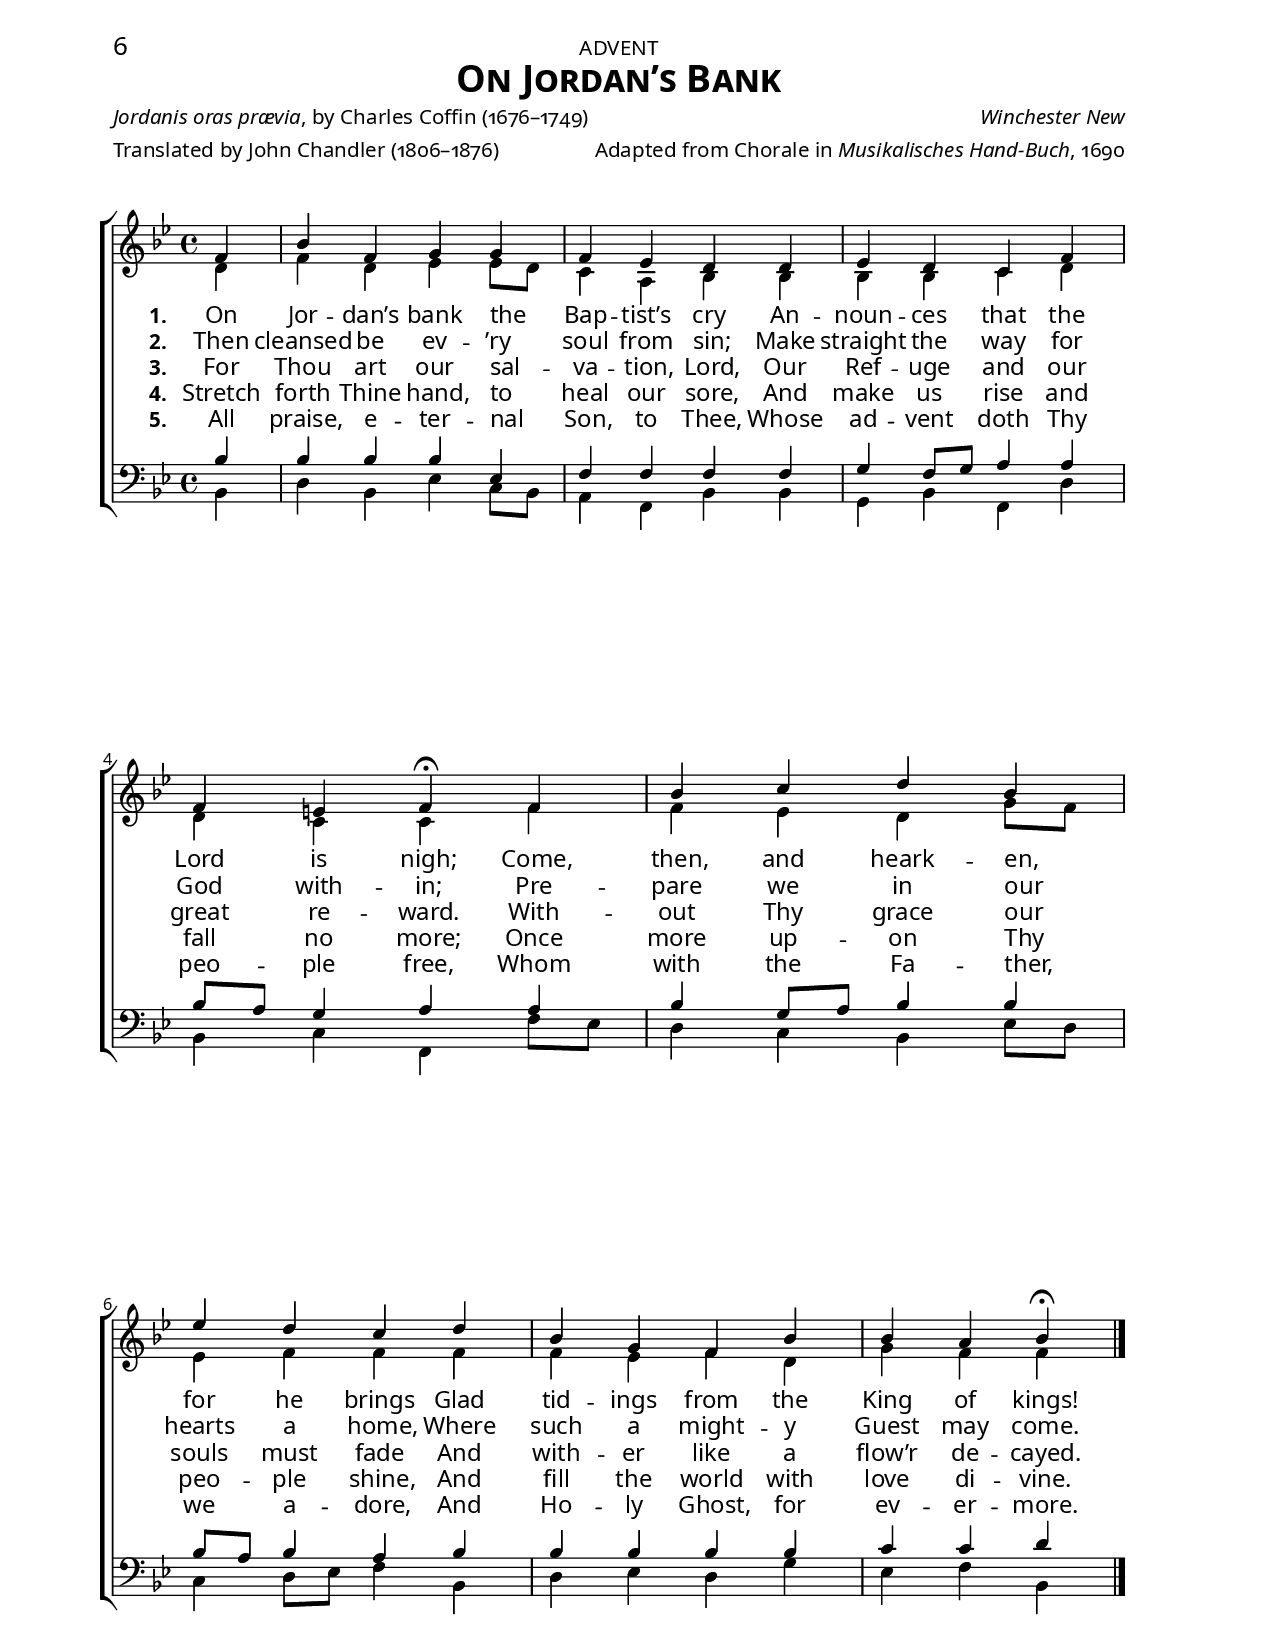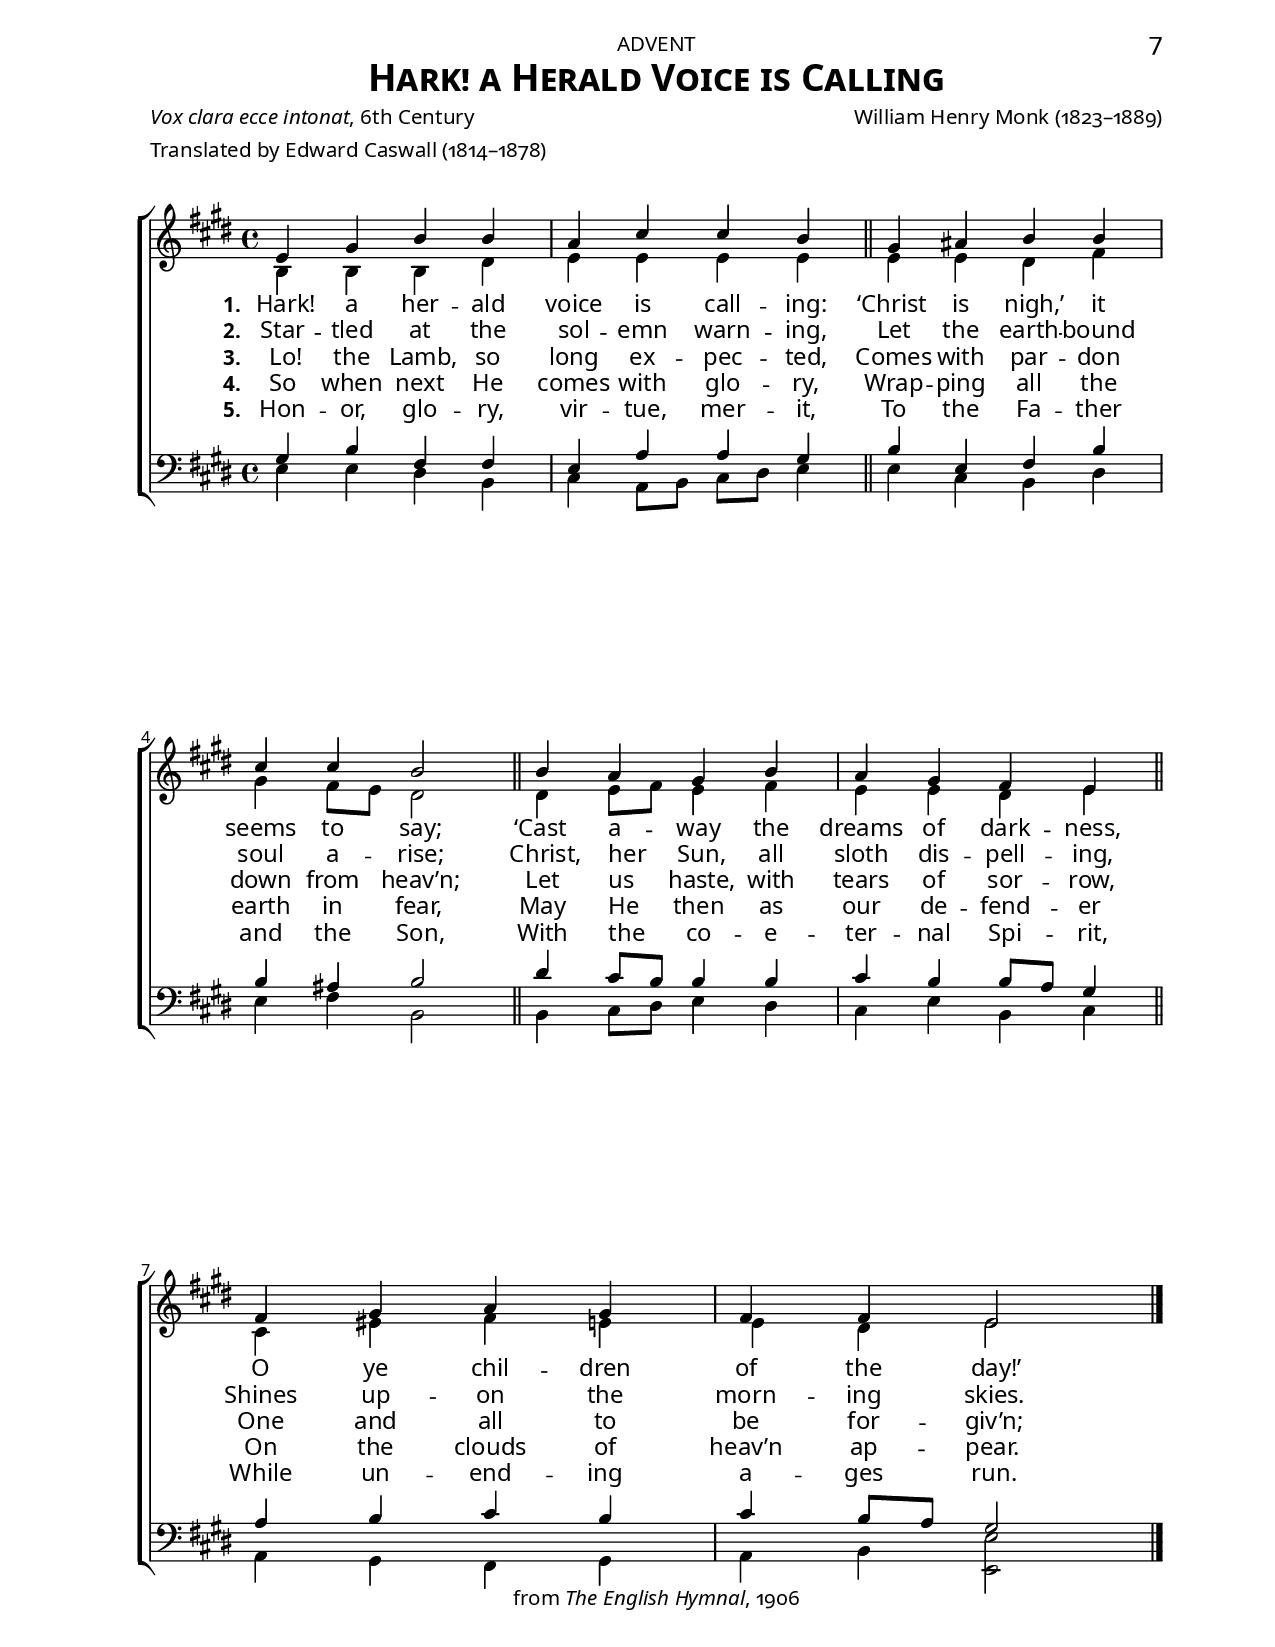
\version "2.14.2"
\include "util.ly"
\header {
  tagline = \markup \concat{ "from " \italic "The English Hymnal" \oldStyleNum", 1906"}
}
\paper {
  print-all-headers = ##t
  paper-height = 11\in
  paper-width = 8.5\in
  indent = 0\in
  %system-system-spacing = #'((basic-distance . 10) (padding . 0))
  score-markup-spacing =
    #'((basic-distance . 0)
       (minimum-distance . 0)
       (padding . 0)
       (stretchability . 50))
  system-system-spacing =
    #'((basic-distance . 0)
       (minimum-distance . 0)
       (padding . -5)
       (stretchability . 70))
  last-bottom-spacing =
    #'((basic-distance . 0)
       (minimum-distance . 0)
       (padding . -0.5)
       (stretchability . 0))
  ragged-last-bottom = ##f
  ragged-bottom = ##f
  two-sided = ##t
  inner-margin = 1\in
  outer-margin = 0.75\in
  top-margin = 0.26\in
  bottom-margin = 0.25\in
  first-page-number = #006
  print-first-page-number = ##t
  headerLine = \markup{\override #'(font-name . "Garamond Premier Pro") \smallCaps advent}
  oddHeaderMarkup = \markup\fill-line{
     \override #'(font-name . "Garamond Premier Pro")\abs-fontsize #12.5
     \combine 
        \fill-line{"" \on-the-fly #print-page-number-check-first
        \oldStylePageNum""
        }
        \fill-line{\headerLine}
  }
  evenHeaderMarkup = \markup {
     \override #'(font-name . "Garamond Premier Pro")\abs-fontsize #12.5
     \combine
        \on-the-fly #print-page-number-check-first
        \oldStylePageNum""
        \fill-line{\headerLine}
  }
}
#(set-global-staff-size 18) \paper{ #(define fonts (make-pango-font-tree "Garamond Premier Pro" "Garamond Premier Pro" "Garamond Premier Pro" (/ 18 20))) }
global = {
  \key bes \major
  \time 4/4
  \autoBeamOff
}

sopMusic = \relative c' {
  %\tempo 4 = 56
  \partial 4 f4 |
  bes f g g |
  f ees d d |
  ees d c f |
  
  f e f\fermata \bar"" f |
  bes c d bes |
  ees d c d |
  
  bes g f bes |
  bes a bes\fermata \bar "|."
}
sopWords = \lyricmode {
  
}

altoMusic = \relative c' {
  d4 |
  f d ees ees8[ d] |
  c4 a bes bes |
  bes bes c d |
  
  d c c f |
  f ees d g8[ f] |
  ees4 f f f |
  
  f ees f d |
  g f f \bar "|."
}
altoWords = \lyricmode {
  \dropLyricsV
  \set stanza = #"1. "
  On Jor -- dan’s bank the Bap -- tist’s cry
  An -- noun -- ces that the Lord is nigh;
  Come, then, and heark -- en, for he brings
  Glad tid -- ings from the King of kings!
}
altoWordsII = \lyricmode {
  \dropLyricsV
%\markup\italic
  \set stanza = #"2. "
  Then cleansed be ev -- ’ry soul from sin;
  Make straight the way for God with -- in;
  Pre -- pare we in our hearts a home,
  Where such a might -- y Guest may come.
}
altoWordsIII = \lyricmode {
  \dropLyricsV
  \set stanza = #"3. "
  For Thou art our sal -- va -- tion, Lord,
  Our Ref -- uge and our great re -- ward.
  With -- out Thy grace our souls must fade
  And with -- er like a flow’r de -- cayed.
}
altoWordsIV = \lyricmode {
  \dropLyricsV
  \set stanza = #"4. "
  Stretch forth Thine hand, to heal our sore,
  And make us rise and fall no more;
  Once more up -- on Thy peo -- ple shine,
  And fill the world with love di -- vine.
}
altoWordsV = \lyricmode {
  \dropLyricsV
  \set stanza = #"5. "
  All praise, e -- ter -- nal Son, to Thee,
  Whose ad -- vent doth Thy peo -- ple free,
  Whom with the Fa -- ther, we a -- dore,
  And Ho -- ly Ghost, for ev -- er -- more.
}
altoWordsVI = \lyricmode {
  \set stanza = #"6. "
  \set ignoreMelismata = ##t
}
tenorMusic = \relative c' {
  bes4 |
  bes bes bes ees, |
  f f f f |
  g f8[ g] a4 a |
  
  bes8[ a] g4 a a |
  bes g8[ a] bes4 bes |
  bes8[ a] bes4 a bes |
  
  bes bes bes bes |
  c c d \bar "|."
}
tenorWords = \lyricmode {

}

bassMusic = \relative c {
  bes4 |
  d bes ees c8[ bes] |
  a4 f bes bes |
  g bes f d' |
  
  bes c f, f'8[ ees] |
  d4 c bes ees8[ d] |
  c4 d8[ ees] f4 bes, |
  
  d ees d g |
  ees f bes, \bar "|."
}
bassWords = \lyricmode {

}

pianoRH = \relative c' {
  
}
pianoLH = \relative c' {
  
}

\score {
  <<
   \new ChoirStaff <<
    \new Staff = women <<
      \new Voice = "sopranos" { \voiceOne << \global \sopMusic >> }
      \new Voice = "altos" { \voiceTwo << \global \altoMusic >> }
    >>
    \new Lyrics \with { alignAboveContext = #"women" \override VerticalAxisGroup #'nonstaff-relatedstaff-spacing = #'((basic-distance . 1))} \lyricsto "sopranos" \sopWords
    \new Lyrics = "altosVI"  \with { alignBelowContext = #"women" \override VerticalAxisGroup #'nonstaff-relatedstaff-spacing = #'((basic-distance . 1))} \lyricsto "altos" \altoWordsVI
    \new Lyrics = "altosV"  \with { alignBelowContext = #"women" \override VerticalAxisGroup #'nonstaff-relatedstaff-spacing = #'((basic-distance . 1))} \lyricsto "altos" \altoWordsV
    \new Lyrics = "altosIV"  \with { alignBelowContext = #"women" \override VerticalAxisGroup #'nonstaff-relatedstaff-spacing = #'((basic-distance . 1))} \lyricsto "altos" \altoWordsIV
    \new Lyrics = "altosIII"  \with { alignBelowContext = #"women" \override VerticalAxisGroup #'nonstaff-relatedstaff-spacing = #'((basic-distance . 1))} \lyricsto "altos" \altoWordsIII
    \new Lyrics = "altosII"  \with { alignBelowContext = #"women" \override VerticalAxisGroup #'nonstaff-relatedstaff-spacing = #'((basic-distance . 1))} \lyricsto "altos" \altoWordsII
    \new Lyrics = "altos"  \with { alignBelowContext = #"women" \override VerticalAxisGroup #'nonstaff-relatedstaff-spacing = #'((basic-distance . 1))} \lyricsto "altos" \altoWords
   \new Staff = men <<
      \clef bass
      \new Voice = "tenors" { \voiceOne << \global \tenorMusic >> }
      \new Voice = "basses" { \voiceTwo << \global \bassMusic >> }
    >>
    \new Lyrics \with { alignAboveContext = #"men" \override VerticalAxisGroup #'nonstaff-relatedstaff-spacing = #'((basic-distance . 1)) } \lyricsto "tenors" \tenorWords
    \new Lyrics \with { alignBelowContext = #"men" \override VerticalAxisGroup #'nonstaff-relatedstaff-spacing = #'((basic-distance . 1)) } \lyricsto "basses" \bassWords
  >>
%    \new PianoStaff << \new Staff { \new Voice { \pianoRH } } \new Staff { \clef "bass" \pianoLH } >>
  >>
  \layout {
  \context {
    \Lyrics
    \override LyricText #'font-size = #1.3
  }
    \context {
      \Score
      %\override SpacingSpanner #'base-shortest-duration = #(ly:make-moment 1 8)
      %\override SpacingSpanner #'common-shortest-duration = #(ly:make-moment 1 4)
    }
    \context {
      % Remove all empty staves
      % \Staff \RemoveEmptyStaves \override VerticalAxisGroup #'remove-first = ##t
    }
    \context {
      \Lyrics
      \override LyricText #'X-offset = #center-on-word
    }
  }
  \header {
    title = \markup{\override #'(font-name . "Garamond Premier Pro Semibold"){ \abs-fontsize #18 \smallCapsOldStyle"On Jordan’s Bank"}}
    poet = \markup\concat{\italic"Jordanis oras prævia" \oldStyleNum", by Charles Coffin (1676–1749)"}
    meter = \markup\oldStyleNum"Translated by John Chandler (1806–1876)"
    composer = \markup\italic"Winchester New"
    arranger = \markup\concat{"Adapted from Chorale in " \italic"Musikalisches Hand-Buch" \oldStyleNum", 1690"}
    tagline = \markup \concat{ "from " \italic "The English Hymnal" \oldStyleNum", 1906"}
  }
}







global = {
  \key e \major
  \time 4/4
  \autoBeamOff
  \override DynamicLineSpanner #'staff-padding = #0.0
  \override DynamicLineSpanner #'Y-extent = #'(-1 . 1)
}

sopMusic = \relative c' {
  %\tempo 4 = 66
  e4 gis b b |
  a cis cis b \bar "||"
  gis ais b b |
  cis cis b2 \bar "||"
  
  b4 a gis b |
  a gis fis e \bar "||"
  fis gis a gis |
  fis fis e2 \bar "|."
}
sopWords = \lyricmode {
  
}

altoMusic = \relative c' {
  b4 b b dis |
  e e e e |
  e e dis fis |
  gis fis8[ e] dis2 |
  
  dis4 e8[ fis] e4 fis |
  e e dis e |
  cis eis fis e |
  e dis e2 \bar "|."
}
altoWords = \lyricmode {
  \dropLyricsV
  \set stanza = #"1. "
  Hark! a her -- ald voice is call -- ing:
  ‘Christ is nigh,’ it seems to say;
  \set associatedVoice = "altos"
  ‘Cast a -- way the dreams of dark -- ness,
  \unset associatedVoice
  O ye chil -- dren of the day!’
}
altoWordsII = \lyricmode {
  \dropLyricsV
%\markup\italic
  \set stanza = #"2. "
  Star -- tled at the sol -- emn warn -- ing,
  Let the earth -- bound soul a -- rise;
  \set associatedVoice = "altos"
  Christ, her Sun, all sloth dis -- pell -- ing,
  \unset associatedVoice
  Shines up -- on the morn -- ing skies.
}
altoWordsIII = \lyricmode {
  \dropLyricsV
  \set stanza = #"3. "
  Lo! the Lamb, so long ex -- pec -- ted,
  Comes with par -- don down from heav’n;
  \set associatedVoice = "altos"
  Let us haste, with tears of sor -- row,
  \unset associatedVoice
  One and all to be for -- giv’n;
}
altoWordsIV = \lyricmode {
  \dropLyricsV
  \set stanza = #"4. "
  So when next He comes with glo -- ry,
  Wrap -- ping all the earth in fear,
  \set associatedVoice = "altos"
  May He then as our de -- fend -- er
  \unset associatedVoice
  On the clouds of heav’n ap -- pear.
}
altoWordsV = \lyricmode {
  \dropLyricsV
  \set stanza = #"5. "
  Hon -- or, glo -- ry, vir -- tue, mer -- it,
  To the Fa -- ther and the Son,
  \set associatedVoice = "altos"
  With the co -- e -- ter -- nal Spi -- rit,
  \unset associatedVoice
  While un -- end -- ing a -- ges run.
}
altoWordsVI = \lyricmode {
  \set stanza = #"6. "
  \set ignoreMelismata = ##t
}
tenorMusic = \relative c' {
  gis4 b fis fis |
  e a a gis |
  b e, fis b |
  b ais b2 |
  
  dis4 cis8[ b] b4 b |
  cis b b8[ a] gis4 |
  a b cis b |
  cis b8[ a] gis2 \bar "|."
}
tenorWords = \lyricmode {

}

bassMusic = \relative c {
  e4 e dis b |
  cis a8[ b] cis[ dis] e4 |
  e cis b dis |
  e fis b,2 |
  
  b4 cis8[ dis] e4 dis |
  cis e b cis |
  a gis fis gis |
  a b <e e,>2 \bar "|."
}
bassWords = \lyricmode {

}

pianoRH = \relative c' {
  
}
pianoLH = \relative c' {
  
}

\score {
  <<
   \new ChoirStaff <<
    \new Staff = women <<
      \new Voice = "sopranos" { \voiceOne << \global \sopMusic >> }
      \new Voice = "altos" { \voiceTwo << \global \altoMusic >> }
    >>
    \new Lyrics \with { alignAboveContext = #"women" \override VerticalAxisGroup #'nonstaff-relatedstaff-spacing = #'((basic-distance . 1))} \lyricsto "sopranos" \sopWords
   \new Staff = men <<
      \clef bass
      \new Voice = "tenors" { \voiceOne << \global \tenorMusic >> }
      \new Voice = "basses" { \voiceTwo << \global \bassMusic >> }
    >>
    \new Lyrics = "altosVI"  \with { alignBelowContext = #"women" \override VerticalAxisGroup #'nonstaff-relatedstaff-spacing = #'((basic-distance . 1))} \lyricsto "sopranos" \altoWordsVI
    \new Lyrics = "altosV"  \with { alignBelowContext = #"women" \override VerticalAxisGroup #'nonstaff-relatedstaff-spacing = #'((basic-distance . 1))} \lyricsto "sopranos" \altoWordsV
    \new Lyrics = "altosIV"  \with { alignBelowContext = #"women" \override VerticalAxisGroup #'nonstaff-relatedstaff-spacing = #'((basic-distance . 1))} \lyricsto "sopranos" \altoWordsIV
    \new Lyrics = "altosIII"  \with { alignBelowContext = #"women" \override VerticalAxisGroup #'nonstaff-relatedstaff-spacing = #'((basic-distance . 1))} \lyricsto "sopranos" \altoWordsIII
    \new Lyrics = "altosII"  \with { alignBelowContext = #"women" \override VerticalAxisGroup #'nonstaff-relatedstaff-spacing = #'((basic-distance . 1))} \lyricsto "sopranos" \altoWordsII
    \new Lyrics = "altos"  \with { alignBelowContext = #"women" \override VerticalAxisGroup #'nonstaff-relatedstaff-spacing = #'((basic-distance . 1))} \lyricsto "sopranos" \altoWords
    \new Lyrics \with { alignAboveContext = #"men" \override VerticalAxisGroup #'nonstaff-relatedstaff-spacing = #'((basic-distance . 1)) } \lyricsto "tenors" \tenorWords
    \new Lyrics \with { alignBelowContext = #"men" \override VerticalAxisGroup #'nonstaff-relatedstaff-spacing = #'((basic-distance . 1)) } \lyricsto "basses" \bassWords
  >>
%    \new PianoStaff << \new Staff { \new Voice { \pianoRH } } \new Staff { \clef "bass" \pianoLH } >>
  >>
  \layout {
  \context {
    \Lyrics
    \override LyricText #'font-size = #1.3
  }
    \context {
      \Score
      %\override SpacingSpanner #'base-shortest-duration = #(ly:make-moment 1 8)
      %\override SpacingSpanner #'common-shortest-duration = #(ly:make-moment 1 4)
    }
    \context {
      % Remove all empty staves
      % \Staff \RemoveEmptyStaves \override VerticalAxisGroup #'remove-first = ##t
    }
    \context {
      \Lyrics
      \override LyricText #'X-offset = #center-on-word
    }
  }
  \header {
    title = \markup{\override #'(font-name . "Garamond Premier Pro Semibold"){ \abs-fontsize #18 \smallCapsOldStyle"Hark! a Herald Voice is Calling"}}
    poet = \markup\concat{\italic"Vox clara ecce intonat" \oldStyleNum", 6th Century"}
    meter = \markup\oldStyleNum"Translated by Edward Caswall (1814–1878)"
    composer = \markup\oldStyleNum"William Henry Monk (1823–1889)"
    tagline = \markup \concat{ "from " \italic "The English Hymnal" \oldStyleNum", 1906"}
  }
}

